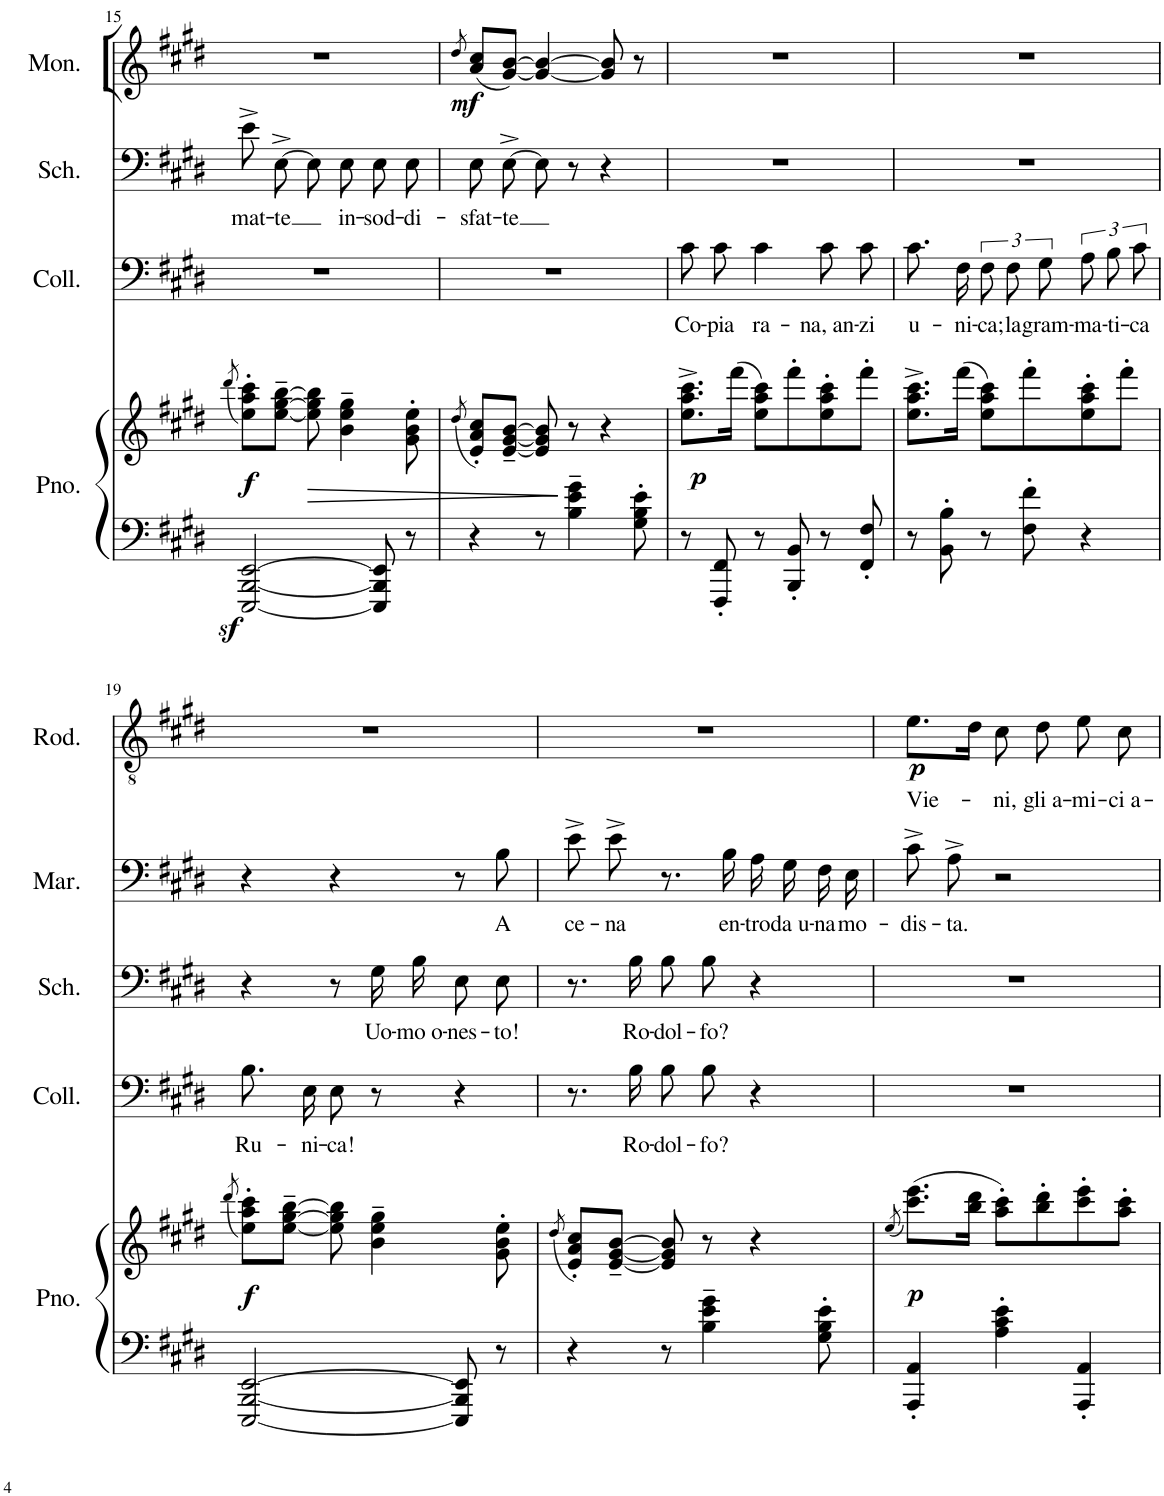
**kern	**kern	**dynam	**kern	**text	**kern	**text	**kern	**text	**kern	**text	**dynam	**kern	**dynam	**kern	**text	**kern	**text	**kern	**text	**kern	**text
*part10	*part10	*part10	*part9	*part9	*part8	*part8	*part7	*part7	*part6	*part6	*part6	*part5	*part5	*part4	*part4	*part3	*part3	*part2	*part2	*part1	*part1
*staff11	*staff10	*staff10/11	*staff9	*staff9	*staff8	*staff8	*staff7	*staff7	*staff6	*staff6	*staff6	*staff5	*staff5	*staff4	*staff4	*staff3	*staff3	*staff2	*staff2	*staff1	*staff1
*I"Piano	*	*	*I"Coll.	*	*I"Schaunard	*	*I"Marcello	*	*I"Rodolfo	*	*	*I"Monelli	*	*I"Venditori Bass	*	*I"Venditori Bass	*	*I"Venditrici Soprano 2	*	*I"Venditrici Soprano 1	*
*I'Pno.	*	*	*I'Coll.	*	*I'Sch.	*	*I'Mar.	*	*I'Rod.	*	*	*I'Mon.	*	*I'Vend B.	*	*I'Ven B.	*	*I'Vend S2	*	*I'Vend S1	*
!!LO:PB:g=z
*clefF4	*clefG2	*	*clefF4	*	*clefF4	*	*clefF4	*	*clefGv2	*	*	*clefG2	*	*clefF4	*	*clefF4	*	*clefG2	*	*clefG2	*
*k[f#c#g#d#]	*k[f#c#g#d#]	*	*k[f#c#g#d#]	*	*k[f#c#g#d#]	*	*k[f#c#g#d#]	*	*k[f#c#g#d#]	*	*	*k[f#c#g#d#]	*	*k[f#c#g#d#]	*	*k[f#c#g#d#]	*	*k[f#c#g#d#]	*	*k[f#c#g#d#]	*
*M3/4	*M3/4	*	*M3/4	*	*M3/4	*	*M3/4	*	*M3/4	*	*	*M3/4	*	*M3/4	*	*M3/4	*	*M3/4	*	*M3/4	*
=15	=15	=15	=15	=15	=15	=15	=15	=15	=15	=15	=15	=15	=15	=15	=15	=15	=15	=15	=15	=15	=15
.	(8qddd#/	.	.	.	.	.	.	.	.	.	.	.	.	.	.	.	.	(8qb	.	(8qdd#	.
!	!	!LO:DY:b	!	!	!	!LO:LY:b	!	!	!	!	!	!	!	!	!	!	!	!	!	!	!
[2EEE/z< [2BBB/z< [2EE/z<	8ee\' 8aa\' 8ccc#\'L)	f	2.r	.	8e^\L	mat-	2.r	.	2.r	.	.	2.r	.	2.r	.	2.r	.	8a/L)	-me-	8cc#\L)	-me-
!	!	!	!	!	!	!LO:LY:b	!	!	!	!	!	!	!	!	!	!	!	!	!	!	!
.	[8ee\~ [8gg#\~ [8bb\~J	.	.	.	[8E^\J	-te	.	.	.	.	.	.	.	.	.	.	.	[8g#/J	-lle!	[8b\J	-lle!
!	!	!LO:HP:b	!	!	!	!	!	!	!	!	!	!	!	!	!	!	!	!	!	!	!
.	8ee\] 8gg#\] 8bb\]	>	.	.	8E\L]	.	.	.	.	.	.	.	.	.	.	.	.	4g#_	.	4b_	.
!	!	!	!	!	!	!LO:LY:b	!	!	!	!	!	!	!	!	!	!	!	!	!	!	!
.	4b\~ 4ee\~ 4gg#\~	.	.	.	8E\J	in-	.	.	.	.	.	.	.	.	.	.	.	.	.	.	.
!	!	!	!	!	!	!LO:LY:b	!	!	!	!	!	!	!	!	!	!	!	!	!	!	!
8EEE/] 8BBB/] 8EE/]	.	.	.	.	8E\L	-sod-	.	.	.	.	.	.	.	.	.	.	.	8g#]	.	8b]	.
!	!	!	!	!	!	!LO:LY:b	!	!	!	!	!	!	!	!	!	!	!	!	!	!	!
8r	8g#\' 8b\' 8ee\'	.	.	.	8E\J	-di-	.	.	.	.	.	.	.	.	.	.	.	8r	.	8r	.
=16	=16	=16	=16	=16	=16	=16	=16	=16	=16	=16	=16	=16	=16	=16	=16	=16	=16	=16	=16	=16	=16
.	(8qdd#/	.	.	.	.	.	.	.	.	.	.	8qdd#/	.	.	.	.	.	.	.	.	.
!	!	!	!	!	!	!LO:LY:b	!	!	!	!	!	!	!LO:DY:b	!	!	!	!	!	!	!	!
4r	8e/' 8a/' 8cc#/'L)	.	2.r	.	8E\L	-sfat-	2.r	.	2.r	.	.	(8a/ 8cc#/L	mf	4r	.	4r	.	2.r	.	2.r	.
!	!	!	!	!	!	!LO:LY:b	!	!	!	!	!	!	!	!	!	!	!	!	!	!	!
.	[8e/~ [8g#/~ [8b/~J	.	.	.	[8E^\J	-te	.	.	.	.	.	[8g#/ [8b/J)	.	.	.	.	.	.	.	.	.
8r	8e/] 8g#/] 8b/]	.	.	.	8E\]	.	.	.	.	.	.	4g#/_ 4b/_	.	8E\L	Fio-	8e\L	Fio-	.	.	.	.
4B\~ 4e\~ 4g#\~	8r	]	.	.	8r	.	.	.	.	.	.	.	.	16E\L	-ri al-	16e\L	-ri al-	.	.	.	.
.	.	.	.	.	.	.	.	.	.	.	.	.	.	16E\JJ	-le	16e\JJ	-le	.	.	.	.
.	4r	.	.	.	4r	.	.	.	.	.	.	8g#/] 8b/]	.	8E\L	be-	8e\L	be-	.	.	.	.
8G#\' 8B\' 8e\'	.	.	.	.	.	.	.	.	.	.	.	8r	.	8E\J	-le!	8e\J	-le!	.	.	.	.
=17	=17	=17	=17	=17	=17	=17	=17	=17	=17	=17	=17	=17	=17	=17	=17	=17	=17	=17	=17	=17	=17
!	!	!LO:DY:b	!	!LO:LY:b	!	!	!	!	!	!	!	!	!	!	!	!	!	!	!	!	!
8r	8.ee\^ 8.aa\^ 8.ccc#\^L	p	8c#\L	Co-	2.r	.	2.r	.	2.r	.	.	2.r	.	2.r	.	2.r	.	2.r	.	2.r	.
!	!	!	!	!LO:LY:b	!	!	!	!	!	!	!	!	!	!	!	!	!	!	!	!	!
8FFF#/' 8FF#/'	.	.	8c#\J	-pia	.	.	.	.	.	.	.	.	.	.	.	.	.	.	.	.	.
.	(16fff#\Jk	.	.	.	.	.	.	.	.	.	.	.	.	.	.	.	.	.	.	.	.
!	!	!	!	!LO:LY:b	!	!	!	!	!	!	!	!	!	!	!	!	!	!	!	!	!
8r	8ee\ 8aa\ 8ccc#\L)	.	4c#\	ra-	.	.	.	.	.	.	.	.	.	.	.	.	.	.	.	.	.
8BBB/' 8BB/'	8fff#'\	.	.	.	.	.	.	.	.	.	.	.	.	.	.	.	.	.	.	.	.
!	!	!	!	!LO:LY:b	!	!	!	!	!	!	!	!	!	!	!	!	!	!	!	!	!
8r	8ee\' 8aa\' 8ccc#\'	.	8c#\L	-na, an-	.	.	.	.	.	.	.	.	.	.	.	.	.	.	.	.	.
!	!	!	!	!LO:LY:b	!	!	!	!	!	!	!	!	!	!	!	!	!	!	!	!	!
8FF#/' 8F#/'	8fff#'\J	.	8c#\J	-zi	.	.	.	.	.	.	.	.	.	.	.	.	.	.	.	.	.
=18	=18	=18	=18	=18	=18	=18	=18	=18	=18	=18	=18	=18	=18	=18	=18	=18	=18	=18	=18	=18	=18
!	!	!	!	!LO:LY:b	!	!	!	!	!	!	!	!	!	!	!	!	!	!	!	!	!
8r	8.ee\^ 8.aa\^ 8.ccc#\^L	.	8.c#\L	u-	2.r	.	2.r	.	2.r	.	.	2.r	.	2.r	.	2.r	.	2.r	.	2.r	.
8BB\' 8B\'	.	.	.	.	.	.	.	.	.	.	.	.	.	.	.	.	.	.	.	.	.
!	!	!	!	!LO:LY:b	!	!	!	!	!	!	!	!	!	!	!	!	!	!	!	!	!
.	(16fff#\Jk	.	16F#\Jk	-ni-	.	.	.	.	.	.	.	.	.	.	.	.	.	.	.	.	.
!	!	!	!	!LO:LY:b	!	!	!	!	!	!	!	!	!	!	!	!	!	!	!	!	!
8r	8ee\ 8aa\ 8ccc#\L)	.	12F#\L	-ca;	.	.	.	.	.	.	.	.	.	.	.	.	.	.	.	.	.
!	!	!	!	!LO:LY:b	!	!	!	!	!	!	!	!	!	!	!	!	!	!	!	!	!
.	.	.	12F#\	la	.	.	.	.	.	.	.	.	.	.	.	.	.	.	.	.	.
8F#\' 8f#\'	8fff#'\	.	.	.	.	.	.	.	.	.	.	.	.	.	.	.	.	.	.	.	.
!	!	!	!	!LO:LY:b	!	!	!	!	!	!	!	!	!	!	!	!	!	!	!	!	!
.	.	.	12G#\J	gram-	.	.	.	.	.	.	.	.	.	.	.	.	.	.	.	.	.
!	!	!	!	!LO:LY:b	!	!	!	!	!	!	!	!	!	!	!	!	!	!	!	!	!
4r	8ee\' 8aa\' 8ccc#\'	.	12A\L	-ma-	.	.	.	.	.	.	.	.	.	.	.	.	.	.	.	.	.
!	!	!	!	!LO:LY:b	!	!	!	!	!	!	!	!	!	!	!	!	!	!	!	!	!
.	.	.	12B\	-ti-	.	.	.	.	.	.	.	.	.	.	.	.	.	.	.	.	.
.	8fff#'\J	.	.	.	.	.	.	.	.	.	.	.	.	.	.	.	.	.	.	.	.
!	!	!	!	!LO:LY:b	!	!	!	!	!	!	!	!	!	!	!	!	!	!	!	!	!
.	.	.	12c#\J	-ca	.	.	.	.	.	.	.	.	.	.	.	.	.	.	.	.	.
!!LO:LB:g=z
=19	=19	=19	=19	=19	=19	=19	=19	=19	=19	=19	=19	=19	=19	=19	=19	=19	=19	=19	=19	=19	=19
.	(8qddd#/	.	.	.	.	.	.	.	.	.	.	.	.	.	.	.	.	.	.	.	.
!	!	!LO:DY:b	!	!LO:LY:b	!	!	!	!	!	!	!	!	!	!	!	!	!	!	!	!	!
[2EEE/ [2BBB/ [2EE/	8ee\' 8aa\' 8ccc#\'L)	f	8.B\L	Ru-	4r	.	4r	.	2.r	.	.	2.r	.	2.r	.	2.r	.	2.r	.	2.r	.
.	[8ee\~ [8gg#\~ [8bb\~J	.	.	.	.	.	.	.	.	.	.	.	.	.	.	.	.	.	.	.	.
!	!	!	!	!LO:LY:b	!	!	!	!	!	!	!	!	!	!	!	!	!	!	!	!	!
.	.	.	16E\Jk	-ni-	.	.	.	.	.	.	.	.	.	.	.	.	.	.	.	.	.
!	!	!	!	!LO:LY:b	!	!	!	!	!	!	!	!	!	!	!	!	!	!	!	!	!
.	8ee\] 8gg#\] 8bb\]	.	8E\	-ca!	8r	.	4r	.	.	.	.	.	.	.	.	.	.	.	.	.	.
!	!	!	!	!	!	!LO:LY:b	!	!	!	!	!	!	!	!	!	!	!	!	!	!	!
.	4b\~ 4ee\~ 4gg#\~	.	8r	.	16G#\LL	Uo-	.	.	.	.	.	.	.	.	.	.	.	.	.	.	.
!	!	!	!	!	!	!LO:LY:b	!	!	!	!	!	!	!	!	!	!	!	!	!	!	!
.	.	.	.	.	16B\JJ	-mo o-	.	.	.	.	.	.	.	.	.	.	.	.	.	.	.
!	!	!	!	!	!	!LO:LY:b	!	!	!	!	!	!	!	!	!	!	!	!	!	!	!
8EEE/] 8BBB/] 8EE/]	.	.	4r	.	8E\L	-nes-	8r	.	.	.	.	.	.	.	.	.	.	.	.	.	.
!	!	!	!	!	!	!LO:LY:b	!	!LO:LY:b	!	!	!	!	!	!	!	!	!	!	!	!	!
8r	8g#\' 8b\' 8ee\'	.	.	.	8E\J	-to!	8B\	A	.	.	.	.	.	.	.	.	.	.	.	.	.
=20	=20	=20	=20	=20	=20	=20	=20	=20	=20	=20	=20	=20	=20	=20	=20	=20	=20	=20	=20	=20	=20
.	(8qdd#/	.	.	.	.	.	.	.	.	.	.	.	.	.	.	.	.	.	.	.	.
!	!	!	!	!	!	!	!	!LO:LY:b	!	!	!	!	!	!	!	!	!	!	!	!	!
4r	8e/' 8a/' 8cc#/'L)	.	8.r	.	8.r	.	8e^\L	ce-	2.r	.	.	2.r	.	2.r	.	2.r	.	2.r	.	2.r	.
!	!	!	!	!	!	!	!	!LO:LY:b	!	!	!	!	!	!	!	!	!	!	!	!	!
.	[8e/~ [8g#/~ [8b/~J	.	.	.	.	.	8e^\J	-na	.	.	.	.	.	.	.	.	.	.	.	.	.
!	!	!	!	!LO:LY:b	!	!LO:LY:b	!	!	!	!	!	!	!	!	!	!	!	!	!	!	!
.	.	.	16B\	Ro-	16B\	Ro-	.	.	.	.	.	.	.	.	.	.	.	.	.	.	.
!	!	!	!	!LO:LY:b	!	!LO:LY:b	!	!	!	!	!	!	!	!	!	!	!	!	!	!	!
8r	8e/] 8g#/] 8b/]	.	8B\L	-dol-	8B\L	-dol-	8.r	.	.	.	.	.	.	.	.	.	.	.	.	.	.
!	!	!	!	!LO:LY:b	!	!LO:LY:b	!	!	!	!	!	!	!	!	!	!	!	!	!	!	!
4B\~ 4e\~ 4g#\~	8r	.	8B\J	-fo?	8B\J	-fo?	.	.	.	.	.	.	.	.	.	.	.	.	.	.	.
!	!	!	!	!	!	!	!	!LO:LY:b	!	!	!	!	!	!	!	!	!	!	!	!	!
.	.	.	.	.	.	.	16B\	en-	.	.	.	.	.	.	.	.	.	.	.	.	.
!	!	!	!	!	!	!	!	!LO:LY:b	!	!	!	!	!	!	!	!	!	!	!	!	!
.	4r	.	4r	.	4r	.	16A\LL	-tro	.	.	.	.	.	.	.	.	.	.	.	.	.
!	!	!	!	!	!	!	!	!LO:LY:b	!	!	!	!	!	!	!	!	!	!	!	!	!
.	.	.	.	.	.	.	16G#\J	da u-	.	.	.	.	.	.	.	.	.	.	.	.	.
!	!	!	!	!	!	!	!	!LO:LY:b	!	!	!	!	!	!	!	!	!	!	!	!	!
8G#\' 8B\' 8e\'	.	.	.	.	.	.	16F#\L	-na	.	.	.	.	.	.	.	.	.	.	.	.	.
!	!	!	!	!	!	!	!	!LO:LY:b	!	!	!	!	!	!	!	!	!	!	!	!	!
.	.	.	.	.	.	.	16E\JJ	mo-	.	.	.	.	.	.	.	.	.	.	.	.	.
=21	=21	=21	=21	=21	=21	=21	=21	=21	=21	=21	=21	=21	=21	=21	=21	=21	=21	=21	=21	=21	=21
.	(8qee/	.	.	.	.	.	.	.	.	.	.	.	.	.	.	.	.	.	.	.	.
!	!	!LO:DY:b	!	!	!	!	!	!LO:LY:b	!	!LO:LY:b	!LO:DY:b	!	!	!	!	!	!	!	!	!	!
4AAA/' 4AA/'	(8.ccc#\ 8.eee\L)	p	2.r	.	2.r	.	8c#^\L	-dis-	8.e\L	Vie-	p	2.r	.	2.r	.	2.r	.	2.r	.	2.r	.
!	!	!	!	!	!	!	!	!LO:LY:b	!	!	!	!	!	!	!	!	!	!	!	!	!
.	.	.	.	.	.	.	8A^\J	-ta.	.	.	.	.	.	.	.	.	.	.	.	.	.
.	16bb\ 16ddd#\Jk	.	.	.	.	.	.	.	16d#\Jk	.	.	.	.	.	.	.	.	.	.	.	.
!	!	!	!	!	!	!	!	!	!	!LO:LY:b	!	!	!	!	!	!	!	!	!	!	!
4A\' 4c#\' 4e\'	8aa\' 8ccc#\'L)	.	.	.	.	.	2r	.	8c#\	-ni,	.	.	.	.	.	.	.	.	.	.	.
!	!	!	!	!	!	!	!	!	!	!LO:LY:b	!	!	!	!	!	!	!	!	!	!	!
.	8bb\' 8ddd#\'	.	.	.	.	.	.	.	8d#\	gli a-	.	.	.	.	.	.	.	.	.	.	.
!	!	!	!	!	!	!	!	!	!	!LO:LY:b	!	!	!	!	!	!	!	!	!	!	!
4AAA/' 4AA/'	8ccc#\' 8eee\'	.	.	.	.	.	.	.	8e\	-mi-	.	.	.	.	.	.	.	.	.	.	.
!	!	!	!	!	!	!	!	!	!	!LO:LY:b	!	!	!	!	!	!	!	!	!	!	!
.	8aa\' 8ccc#\'J	.	.	.	.	.	.	.	8c#\	-ci a-	.	.	.	.	.	.	.	.	.	.	.
=	=	=	=	=	=	=	=	=	=	=	=	=	=	=	=	=	=	=	=	=	=
*-	*-	*-	*-	*-	*-	*-	*-	*-	*-	*-	*-	*-	*-	*-	*-	*-	*-	*-	*-	*-	*-
